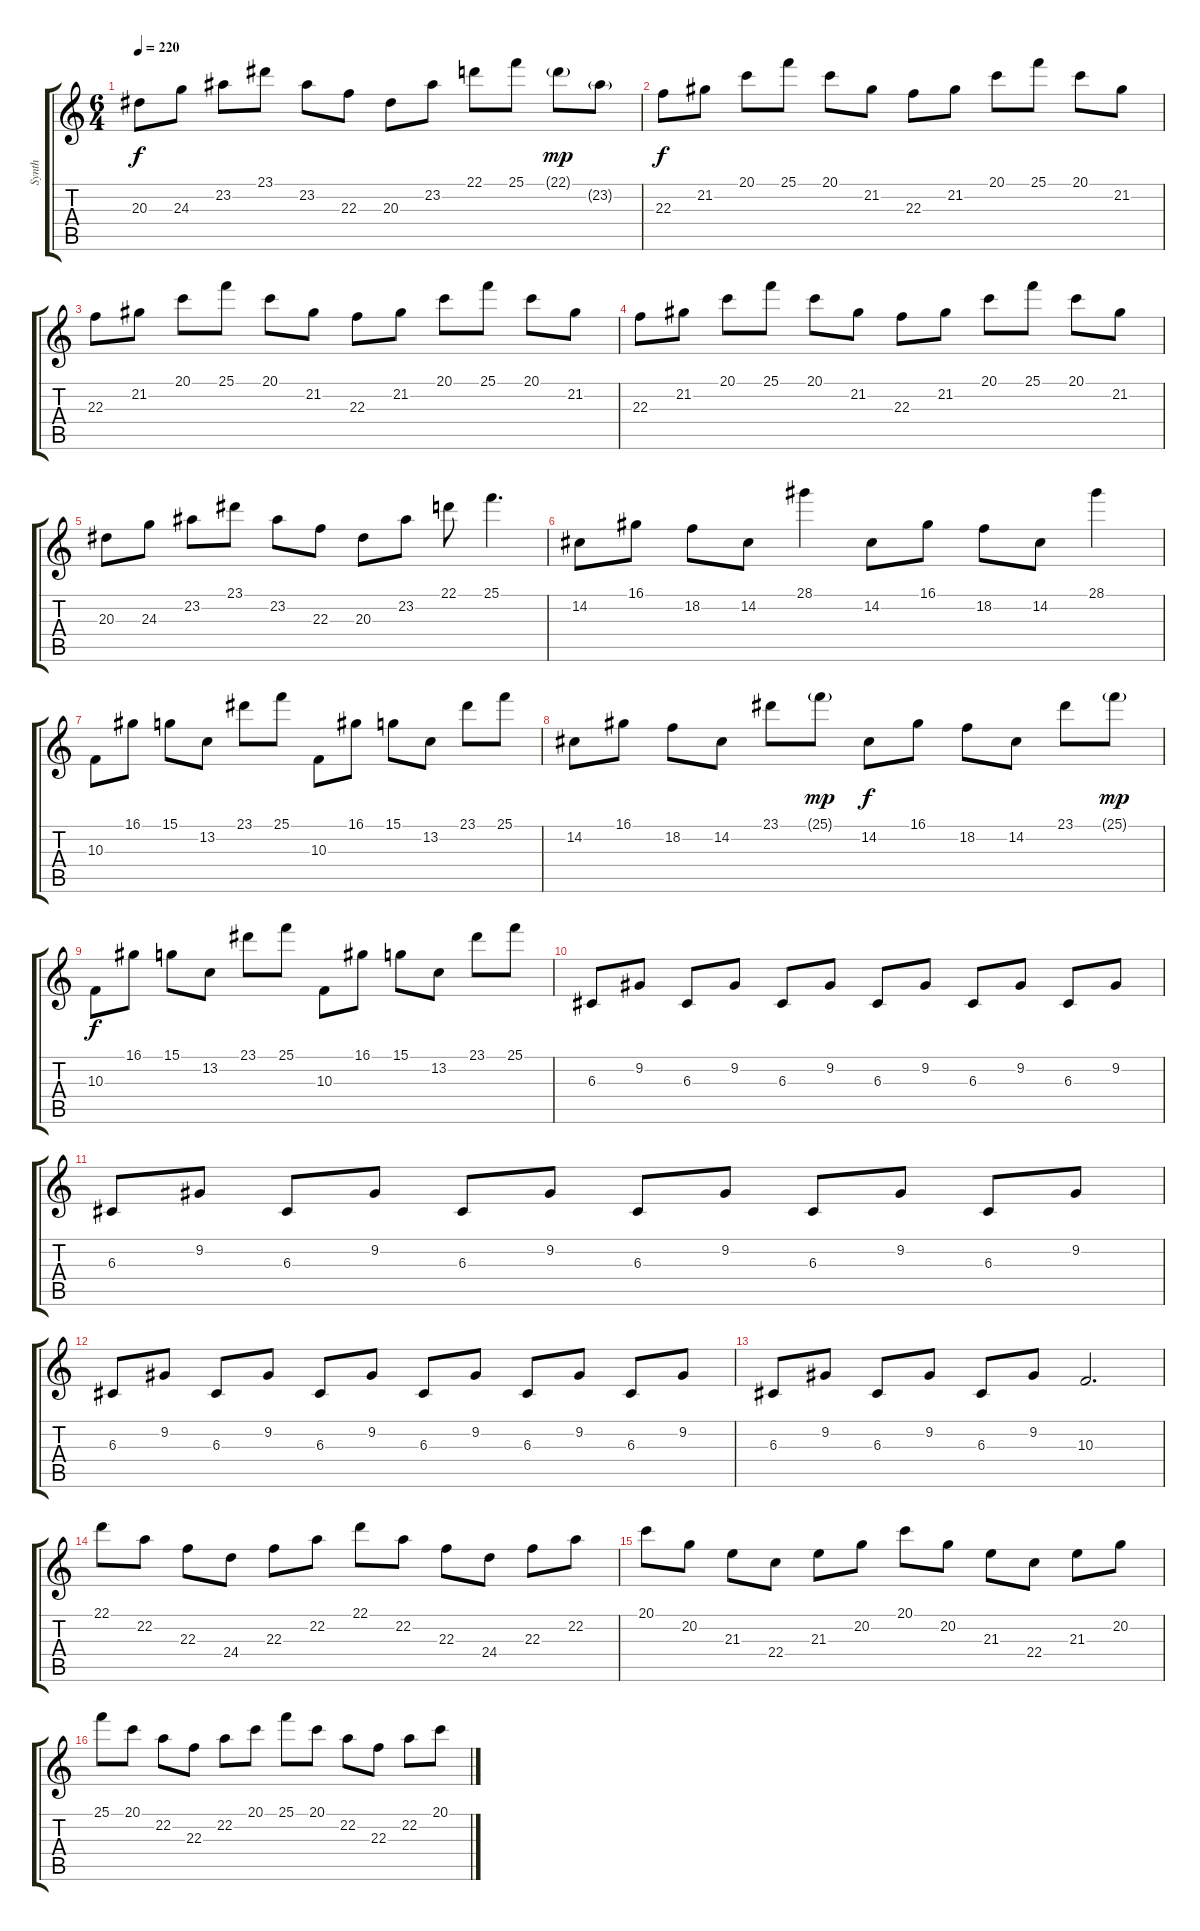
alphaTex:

\track ("Synth" "Synth") {instrument marimba}
\staff {score tabs}
\tuning (E4 B3 G3 D3 A2 E2) {hide}
\ts (6 4)
\tempo 220
\clef g2
\ks c
20.3.8{dy f} 24.3.8 23.2.8 23.1.8 23.2.8 22.3.8 20.3.8 23.2.8 22.1.8 25.1.8 22.1{g}.8{dy mp} 23.2{g}.8 |
22.3.8{dy f} 21.2.8 20.1.8 25.1.8 20.1.8 21.2.8 22.3.8 21.2.8 20.1.8 25.1.8 20.1.8 21.2.8 |
22.3.8 21.2.8 20.1.8 25.1.8 20.1.8 21.2.8 22.3.8 21.2.8 20.1.8 25.1.8 20.1.8 21.2.8 |
22.3.8 21.2.8 20.1.8 25.1.8 20.1.8 21.2.8 22.3.8 21.2.8 20.1.8 25.1.8 20.1.8 21.2.8 |
20.3.8 24.3.8 23.2.8 23.1.8 23.2.8 22.3.8 20.3.8 23.2.8 22.1.8 25.1.4{d} |
14.2.8{volume 8} 16.1.8 18.2.8 14.2.8 28.1.4 14.2.8 16.1.8 18.2.8 14.2.8 28.1.4 |
10.3.8 16.1.8 15.1.8 13.2.8 23.1.8 25.1.8 10.3.8 16.1.8 15.1.8 13.2.8 23.1.8 25.1.8 |
14.2.8 16.1.8 18.2.8 14.2.8 23.1.8 25.1{g}.8{dy mp} 14.2.8{dy f} 16.1.8 18.2.8 14.2.8 23.1.8 25.1{g}.8{dy mp} |
10.3.8{dy f} 16.1.8 15.1.8 13.2.8 23.1.8 25.1.8 10.3.8 16.1.8 15.1.8 13.2.8 23.1.8 25.1.8 |
6.3.8{volume 8} 9.2.8 6.3.8 9.2.8 6.3.8 9.2.8 6.3.8 9.2.8 6.3.8 9.2.8 6.3.8 9.2.8 |
6.3.8 9.2.8 6.3.8 9.2.8 6.3.8 9.2.8 6.3.8 9.2.8 6.3.8 9.2.8 6.3.8 9.2.8 |
6.3.8 9.2.8 6.3.8 9.2.8 6.3.8 9.2.8 6.3.8 9.2.8 6.3.8 9.2.8 6.3.8 9.2.8 |
6.3.8 9.2.8 6.3.8 9.2.8 6.3.8 9.2.8 10.3.2{d} |
22.1.8{txt "..." volume 6 instrument glockenspiel} 22.2.8 22.3.8 24.4.8 22.3.8 22.2.8 22.1.8 22.2.8 22.3.8 24.4.8 22.3.8 22.2.8 |
20.1.8 20.2.8 21.3.8 22.4.8 21.3.8 20.2.8 20.1.8 20.2.8 21.3.8 22.4.8 21.3.8 20.2.8 |
25.1.8 20.1.8 22.2.8 22.3.8 22.2.8 20.1.8 25.1.8 20.1.8 22.2.8 22.3.8 22.2.8 20.1.8
